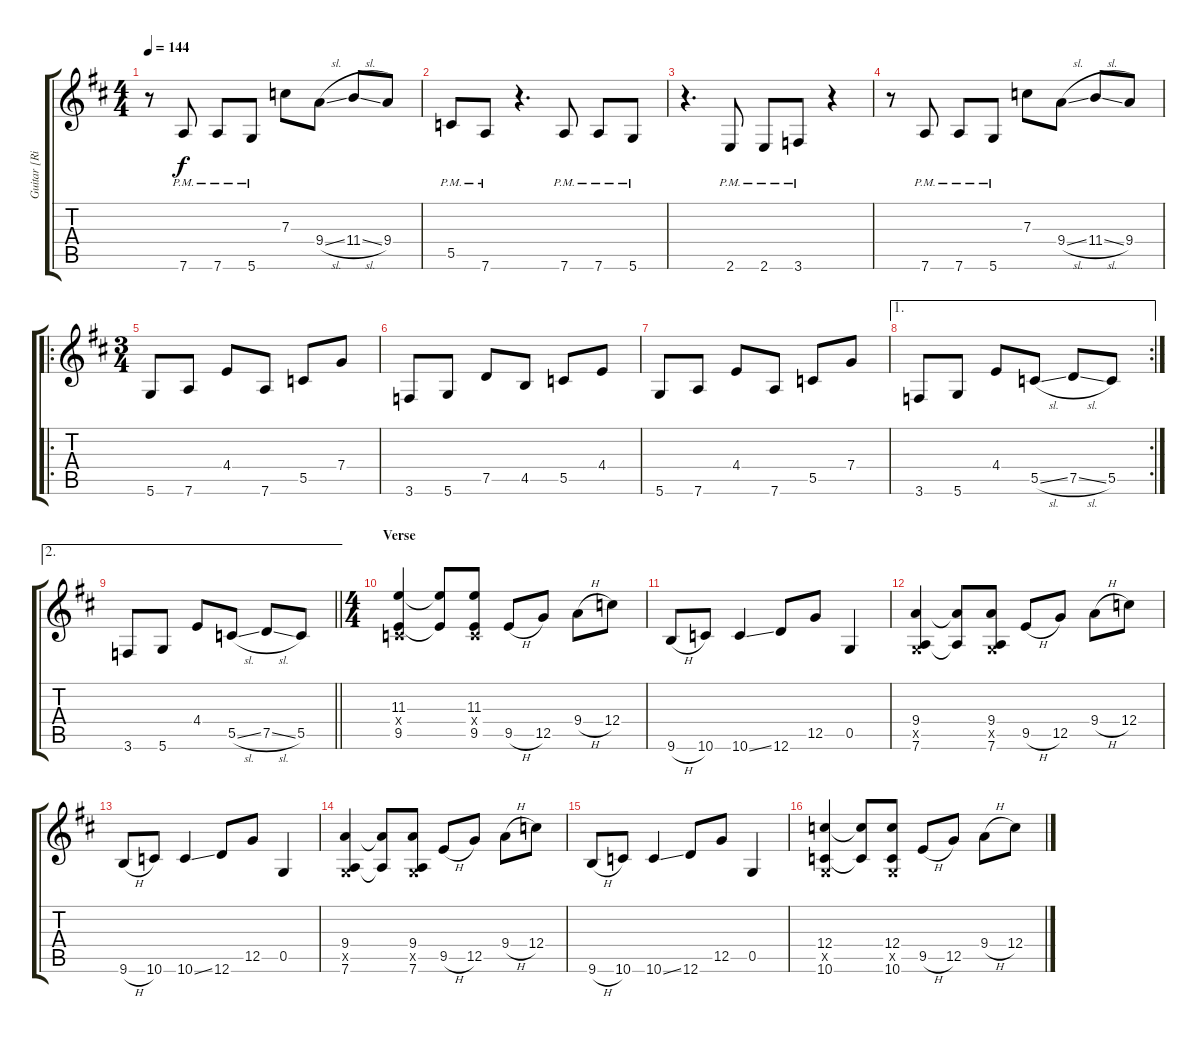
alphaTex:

\track ("Guitar [Right]" "Guitar [Ri") {instrument overdrivenguitar}
\staff {score tabs}
\tuning (D4 A3 F3 C3 G2 D2) {hide}
\ts (4 4)
\tempo 144
\clef g2
\ks d
r.8{dy f} 7.6{pm}.8 7.6{pm}.8 5.6{pm}.8 7.3.8 9.4{sl}.8 11.4{sl}.8 9.4.8 |
5.5{pm}.8 7.6{pm}.8 r.4{d} 7.6{pm}.8 7.6{pm}.8 5.6{pm}.8 |
r.4{d} 2.6{pm}.8 2.6{pm}.8 3.6{pm}.8 r.4 |
r.8 7.6{pm}.8 7.6{pm}.8 5.6{pm}.8 7.3.8 9.4{sl}.8 11.4{sl}.8 9.4.8 |
\ro
\ts (3 4)
5.6.8 7.6.8 4.4.8 7.6.8 5.5.8 7.4.8 |
3.6.8 5.6.8 7.5.8 4.5.8 5.5.8 4.4.8 |
5.6.8 7.6.8 4.4.8 7.6.8 5.5.8 7.4.8 |
\ae 1
\rc 2
3.6.8 5.6.8 4.4.8 5.5{sl}.8 7.5{sl}.8 5.5.8 |
\ae 2
\barLineRight lightlight
3.6.8 5.6.8 4.4.8 5.5{sl}.8 7.5{sl}.8 5.5.8 |
\ts (4 4)
\section ("" "Verse")
(11.3 0.4{x} 9.5).4 (11.3{t} 9.5{t}).8 (11.3 0.4{x} 9.5).8 9.5{h}.8 12.5.8 9.4{h}.8 12.4.8 |
9.6{h}.8 10.6.8 10.6{ss}.4 12.6.8 12.5.8 0.5.4 |
(9.4 0.5{x} 7.6).4 (9.4{t} 7.6{t}).8 (9.4 0.5{x} 7.6).8 9.5{h}.8 12.5.8 9.4{h}.8 12.4.8 |
9.6{h}.8 10.6.8 10.6{ss}.4 12.6.8 12.5.8 0.5.4 |
(9.4 0.5{x} 7.6).4 (9.4{t} 7.6{t}).8 (9.4 0.5{x} 7.6).8 9.5{h}.8 12.5.8 9.4{h}.8 12.4.8 |
9.6{h}.8 10.6.8 10.6{ss}.4 12.6.8 12.5.8 0.5.4 |
(12.4 0.5{x} 10.6).4 (12.4{t} 10.6{t}).8 (12.4 0.5{x} 10.6).8 9.5{h}.8 12.5.8 9.4{h}.8 12.4.8
